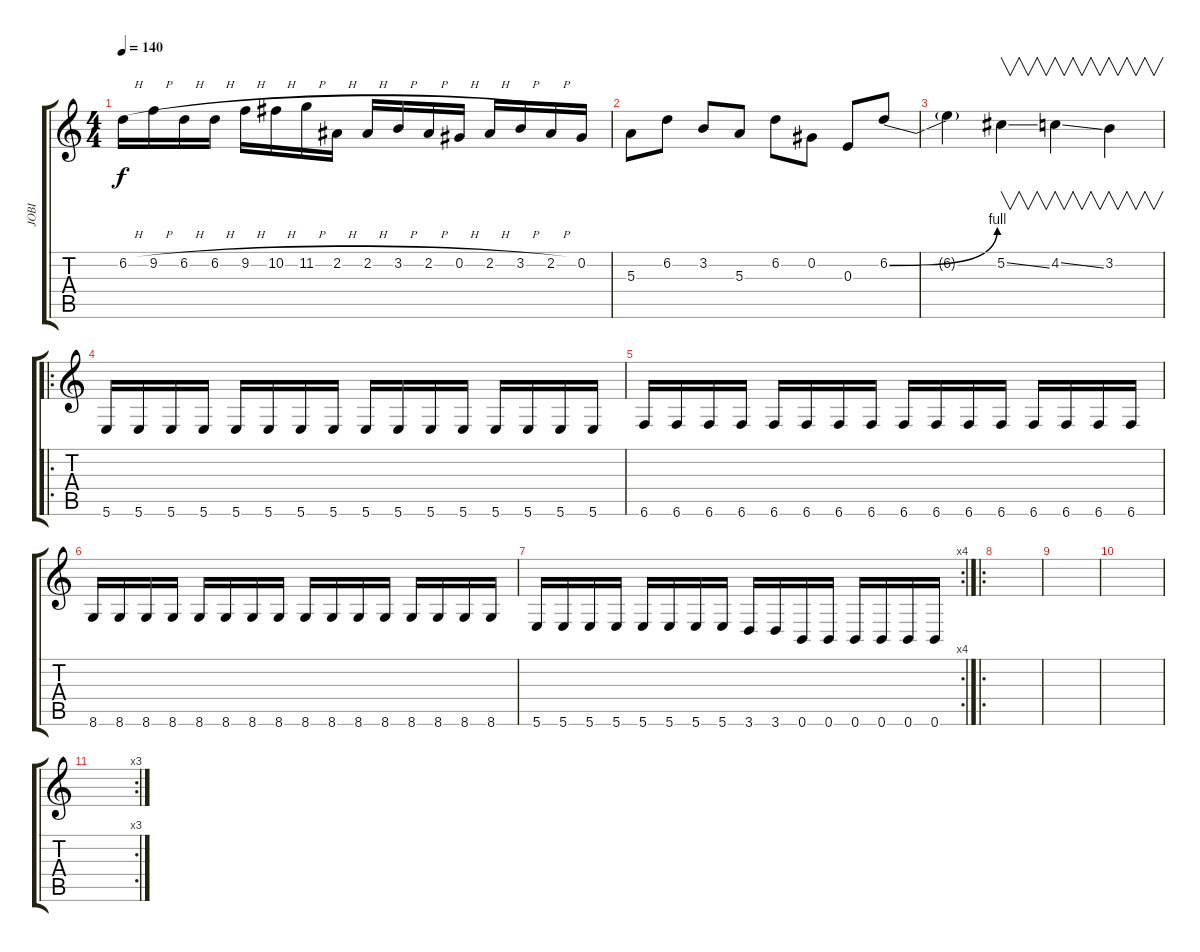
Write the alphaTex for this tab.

\track ("JOBI" "JOBI") {instrument overdrivenguitar}
\staff {score tabs}
\tuning (Db4 Ab3 E3 B2 Gb2 B1) {hide}
\ts (4 4)
\tempo 140
\clef g2
\ks c
6.2{h}.16{dy f} 9.2{h}.16 6.2{h}.16 6.2{h}.16 9.2{h}.16 10.2{h}.16 11.2{h}.16 2.2{h}.16 2.2{h}.16 3.2{h}.16 2.2{h}.16 0.2{h}.16 2.2{h}.16 3.2{h}.16 2.2{h}.16 0.2.16 |
5.3.8 6.2.8 3.2.8 5.3.8 6.2.8 0.2.8 0.3.8 6.2{be (bend 0 0 60 4)}.8 |
6.2{t}.4 5.2{ss}.4{v} 4.2{ss}.4{v} 3.2.4{v} |
\ro
5.6.16 5.6.16 5.6.16 5.6.16 5.6.16 5.6.16 5.6.16 5.6.16 5.6.16 5.6.16 5.6.16 5.6.16 5.6.16 5.6.16 5.6.16 5.6.16 |
6.6.16 6.6.16 6.6.16 6.6.16 6.6.16 6.6.16 6.6.16 6.6.16 6.6.16 6.6.16 6.6.16 6.6.16 6.6.16 6.6.16 6.6.16 6.6.16 |
8.6.16 8.6.16 8.6.16 8.6.16 8.6.16 8.6.16 8.6.16 8.6.16 8.6.16 8.6.16 8.6.16 8.6.16 8.6.16 8.6.16 8.6.16 8.6.16 |
\rc 4
5.6.16 5.6.16 5.6.16 5.6.16 5.6.16 5.6.16 5.6.16 5.6.16 3.6.16 3.6.16 0.6.16 0.6.16 0.6.16 0.6.16 0.6.16 0.6.16 |
\ro
|
|
|
\rc 3
